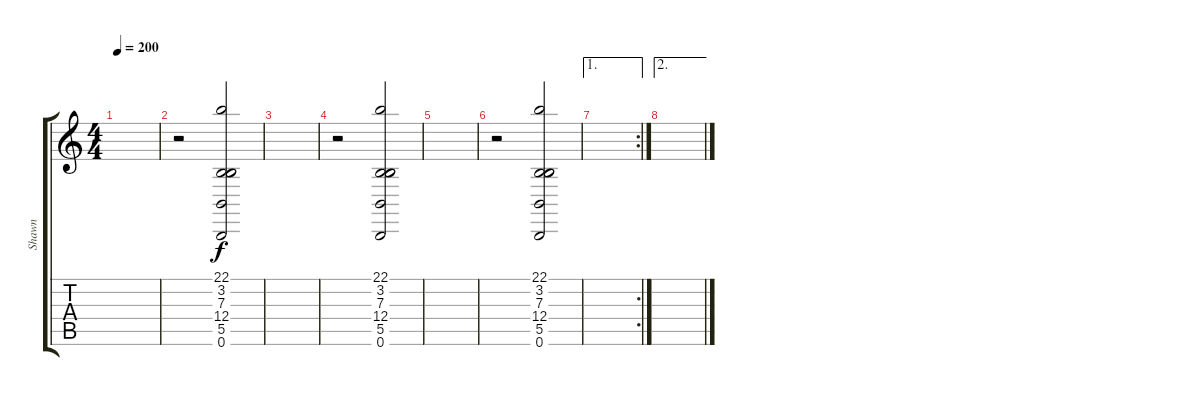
\track ("Shawn" "Shawn") {instrument agogo}
\staff {score tabs}
\tuning (Db4 Ab3 E3 B2 Gb2 B1) {hide}
\ts (4 4)
\tempo 200
\clef g2
\ks c
|
r.2 (22.1 3.2 7.3 12.4 5.5 0.6).2 |
|
r.2 (22.1 3.2 7.3 12.4 5.5 0.6).2 |
|
r.2 (22.1 3.2 7.3 12.4 5.5 0.6).2 |
\ae 1
\rc 2
|
\ae 2
